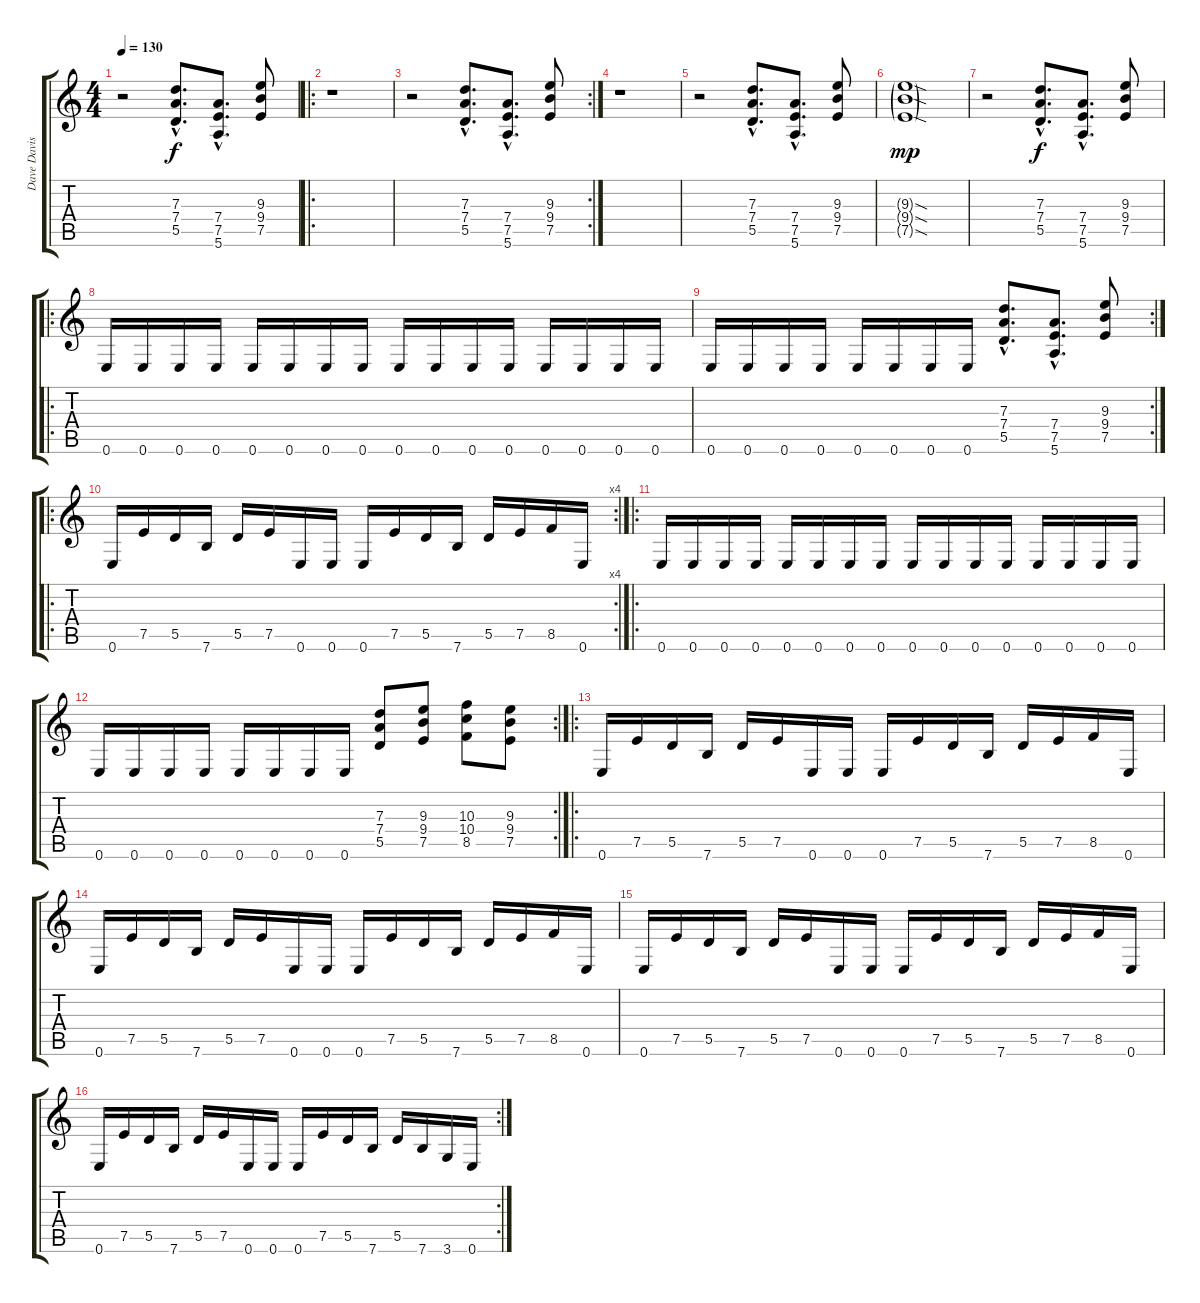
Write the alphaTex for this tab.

\track ("Dave Davis" "Dave Davis") {instrument distortionguitar}
\staff {score tabs}
\tuning (E4 B3 G3 D3 A2 E2) {hide}
\ts (4 4)
\tempo 130
\clef g2
\ks c
r.2{dy f instrument distortionguitar} (7.3{hac} 7.4{hac} 5.5{hac}).8{d} (7.4{hac} 7.5{hac} 5.6{hac}).8{d} (9.3 9.4 7.5).8 |
\ro
r.1 |
\rc 2
r.2 (7.3{hac} 7.4{hac} 5.5{hac}).8{d} (7.4{hac} 7.5{hac} 5.6{hac}).8{d} (9.3 9.4 7.5).8 |
r.1 |
r.2 (7.3{hac} 7.4{hac} 5.5{hac}).8{d} (7.4{hac} 7.5{hac} 5.6{hac}).8{d} (9.3 9.4 7.5).8 |
(9.3{sod g} 9.4{sod g} 7.5{sod g}).1{dy mp} |
r.2 (7.3{hac} 7.4{hac} 5.5{hac}).8{d dy f} (7.4{hac} 7.5{hac} 5.6{hac}).8{d} (9.3 9.4 7.5).8 |
\ro
0.6.16 0.6.16 0.6.16 0.6.16 0.6.16 0.6.16 0.6.16 0.6.16 0.6.16 0.6.16 0.6.16 0.6.16 0.6.16 0.6.16 0.6.16 0.6.16 |
\rc 2
0.6.16 0.6.16 0.6.16 0.6.16 0.6.16 0.6.16 0.6.16 0.6.16 (7.3{hac} 7.4{hac} 5.5{hac}).8{d} (7.4{hac} 7.5{hac} 5.6).8{d} (9.3 9.4 7.5).8 |
\ro
\rc 4
0.6.16 7.5.16 5.5.16 7.6.16 5.5.16 7.5.16 0.6.16 0.6.16 0.6.16 7.5.16 5.5.16 7.6.16 5.5.16 7.5.16 8.5.16 0.6.16 |
\ro
0.6.16 0.6.16 0.6.16 0.6.16 0.6.16 0.6.16 0.6.16 0.6.16 0.6.16 0.6.16 0.6.16 0.6.16 0.6.16 0.6.16 0.6.16 0.6.16 |
\rc 2
0.6.16 0.6.16 0.6.16 0.6.16 0.6.16 0.6.16 0.6.16 0.6.16 (7.3 7.4 5.5).8 (9.3 9.4 7.5).8 (10.3 10.4 8.5).8 (9.3 9.4 7.5).8 |
\ro
0.6.16 7.5.16 5.5.16 7.6.16 5.5.16 7.5.16 0.6.16 0.6.16 0.6.16 7.5.16 5.5.16 7.6.16 5.5.16 7.5.16 8.5.16 0.6.16 |
0.6.16 7.5.16 5.5.16 7.6.16 5.5.16 7.5.16 0.6.16 0.6.16 0.6.16 7.5.16 5.5.16 7.6.16 5.5.16 7.5.16 8.5.16 0.6.16 |
0.6.16 7.5.16 5.5.16 7.6.16 5.5.16 7.5.16 0.6.16 0.6.16 0.6.16 7.5.16 5.5.16 7.6.16 5.5.16 7.5.16 8.5.16 0.6.16 |
\rc 2
0.6.16 7.5.16 5.5.16 7.6.16 5.5.16 7.5.16 0.6.16 0.6.16 0.6.16 7.5.16 5.5.16 7.6.16 5.5.16 7.6.16 3.6.16 0.6.16
